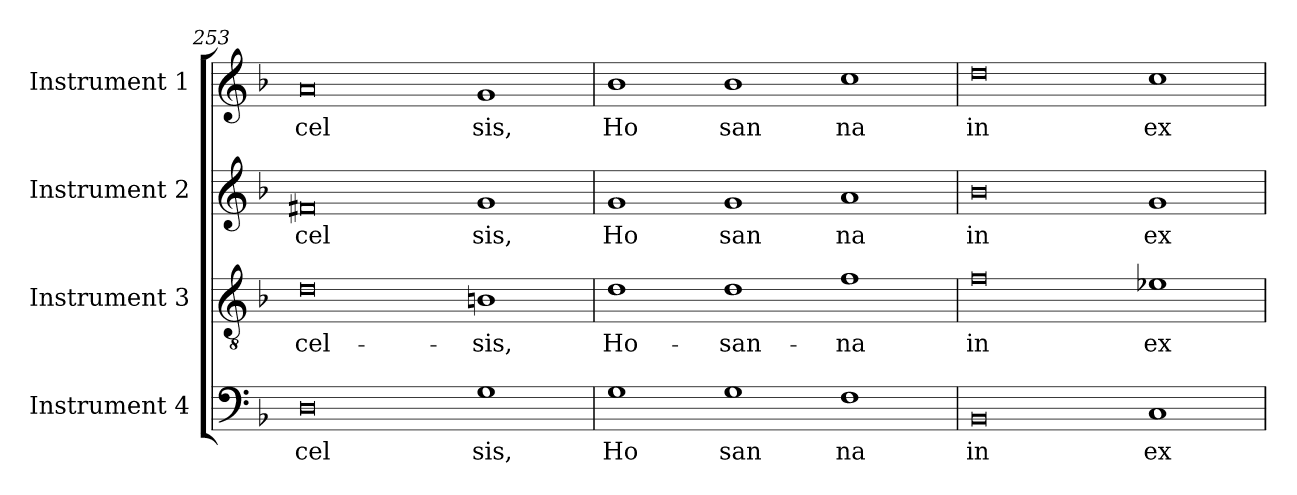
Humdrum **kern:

**kern	**text	**kern	**text	**kern	**text	**kern	**text
*part4	*part4	*part3	*part3	*part2	*part2	*part1	*part1
*staff4	*staff4	*staff3	*staff3	*staff2	*staff2	*staff1	*staff1
*I"Instrument 4	*	*I"Instrument 3	*	*I"Instrument 2	*	*I"Instrument 1	*
*clefF4	*	*clefGv2	*	*clefG2	*	*clefG2	*
*k[b-]	*	*k[b-]	*	*k[b-]	*	*k[b-]	*
*F:	*	*F:	*	*F:	*	*F:	*
=253	=253	=253	=253	=253	=253	=253	=253
!	!LO:LY:b:cj	!	!LO:LY:b:cj	!	!LO:LY:b:cj	!	!LO:LY:b:cj
0D	cel	0d	-cel-	0f#X	cel	0a	cel
!	!LO:LY:b:cj	!	!LO:LY:b:cj	!	!LO:LY:b:cj	!	!LO:LY:b:cj
1G	sis,	1Bn	-sis,	1g	sis,	1g	sis,
=254	=254	=254	=254	=254	=254	=254	=254
!	!LO:LY:b:cj	!	!LO:LY:b:cj	!	!LO:LY:b:cj	!	!LO:LY:b:cj
1G	Ho	1d	Ho-	1g	Ho	1b-	Ho
!	!LO:LY:b:cj	!	!LO:LY:b:cj	!	!LO:LY:b:cj	!	!LO:LY:b:cj
1G	san	1d	-san-	1g	san	1b-	san
!	!LO:LY:b:cj	!	!LO:LY:b:cj	!	!LO:LY:b:cj	!	!LO:LY:b:cj
1F	na	1f	-na	1a	na	1cc	na
=255	=255	=255	=255	=255	=255	=255	=255
!	!LO:LY:b:cj	!	!LO:LY:b:cj	!	!LO:LY:b:cj	!	!LO:LY:b:cj
0BB-	in	0f	in	0b-	in	0dd	in
!	!LO:LY:b:cj	!	!LO:LY:b:cj	!	!LO:LY:b:cj	!	!LO:LY:b:cj
1C	ex	1e-X	ex-	1g	ex	1cc	ex
=	=	=	=	=	=	=	=
*-	*-	*-	*-	*-	*-	*-	*-
